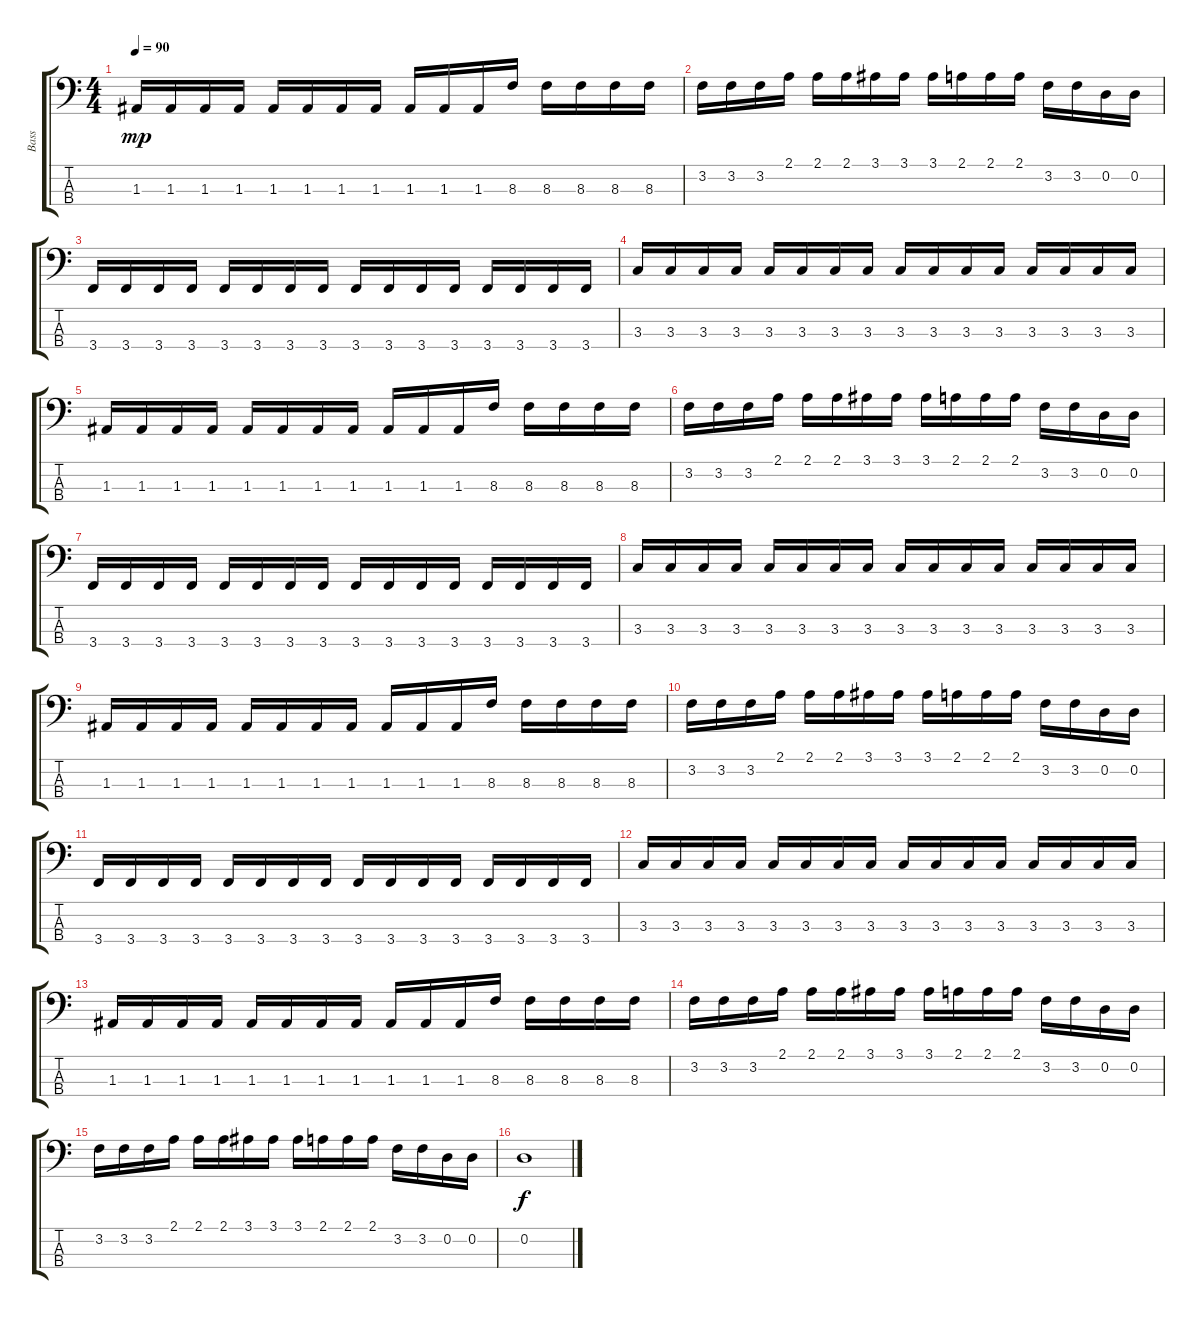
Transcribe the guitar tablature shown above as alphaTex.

\track ("Bass" "Bass") {instrument electricbassfinger}
\staff {score tabs}
\tuning (G2 D2 A1 D1) {hide}
\ts (4 4)
\tempo 90
\clef f4
\ks c
1.3.16{dy mp} 1.3.16 1.3.16 1.3.16 1.3.16 1.3.16 1.3.16 1.3.16 1.3.16 1.3.16 1.3.16 8.3.16 8.3.16 8.3.16 8.3.16 8.3.16 |
3.2.16 3.2.16 3.2.16 2.1.16 2.1.16 2.1.16 3.1.16 3.1.16 3.1.16 2.1.16 2.1.16 2.1.16 3.2.16 3.2.16 0.2.16 0.2.16 |
3.4.16 3.4.16 3.4.16 3.4.16 3.4.16 3.4.16 3.4.16 3.4.16 3.4.16 3.4.16 3.4.16 3.4.16 3.4.16 3.4.16 3.4.16 3.4.16 |
3.3.16 3.3.16 3.3.16 3.3.16 3.3.16 3.3.16 3.3.16 3.3.16 3.3.16 3.3.16 3.3.16 3.3.16 3.3.16 3.3.16 3.3.16 3.3.16 |
1.3.16 1.3.16 1.3.16 1.3.16 1.3.16 1.3.16 1.3.16 1.3.16 1.3.16 1.3.16 1.3.16 8.3.16 8.3.16 8.3.16 8.3.16 8.3.16 |
3.2.16 3.2.16 3.2.16 2.1.16 2.1.16 2.1.16 3.1.16 3.1.16 3.1.16 2.1.16 2.1.16 2.1.16 3.2.16 3.2.16 0.2.16 0.2.16 |
3.4.16 3.4.16 3.4.16 3.4.16 3.4.16 3.4.16 3.4.16 3.4.16 3.4.16 3.4.16 3.4.16 3.4.16 3.4.16 3.4.16 3.4.16 3.4.16 |
3.3.16 3.3.16 3.3.16 3.3.16 3.3.16 3.3.16 3.3.16 3.3.16 3.3.16 3.3.16 3.3.16 3.3.16 3.3.16 3.3.16 3.3.16 3.3.16 |
1.3.16 1.3.16 1.3.16 1.3.16 1.3.16 1.3.16 1.3.16 1.3.16 1.3.16 1.3.16 1.3.16 8.3.16 8.3.16 8.3.16 8.3.16 8.3.16 |
3.2.16 3.2.16 3.2.16 2.1.16 2.1.16 2.1.16 3.1.16 3.1.16 3.1.16 2.1.16 2.1.16 2.1.16 3.2.16 3.2.16 0.2.16 0.2.16 |
3.4.16 3.4.16 3.4.16 3.4.16 3.4.16 3.4.16 3.4.16 3.4.16 3.4.16 3.4.16 3.4.16 3.4.16 3.4.16 3.4.16 3.4.16 3.4.16 |
3.3.16 3.3.16 3.3.16 3.3.16 3.3.16 3.3.16 3.3.16 3.3.16 3.3.16 3.3.16 3.3.16 3.3.16 3.3.16 3.3.16 3.3.16 3.3.16 |
1.3.16 1.3.16 1.3.16 1.3.16 1.3.16 1.3.16 1.3.16 1.3.16 1.3.16 1.3.16 1.3.16 8.3.16 8.3.16 8.3.16 8.3.16 8.3.16 |
3.2.16 3.2.16 3.2.16 2.1.16 2.1.16 2.1.16 3.1.16 3.1.16 3.1.16 2.1.16 2.1.16 2.1.16 3.2.16 3.2.16 0.2.16 0.2.16 |
3.2.16 3.2.16 3.2.16 2.1.16 2.1.16 2.1.16 3.1.16 3.1.16 3.1.16 2.1.16 2.1.16 2.1.16 3.2.16 3.2.16 0.2.16 0.2.16 |
0.2.1{dy f}
